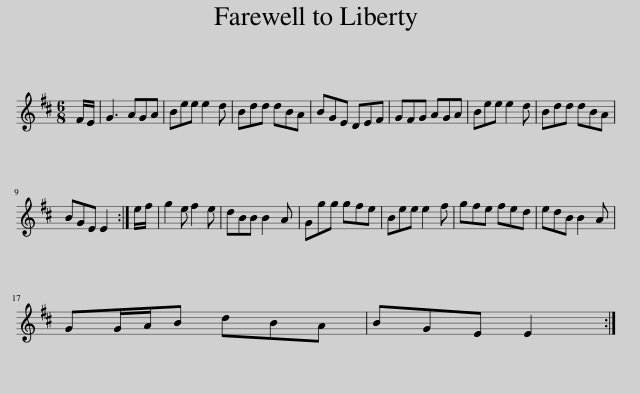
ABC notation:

X:1
L:1/8
M:6/8
I:linebreak $
K:D
V:1 treble
V:1
 F/E/ | G3 AGA | Bee e2 d | Bdd dBA | BGE DEF | %5
 GFG AGA | Bee e2 d | Bdd dBA |$ BGE E2 :| e/f/ | %10
 g2 e f2 e | dBB B2 A | Ggg gfe | Bee e2 f | gfe fed | %15
 edB B2 A |$ GG/A/B dBA | BGE E2 :| %18
